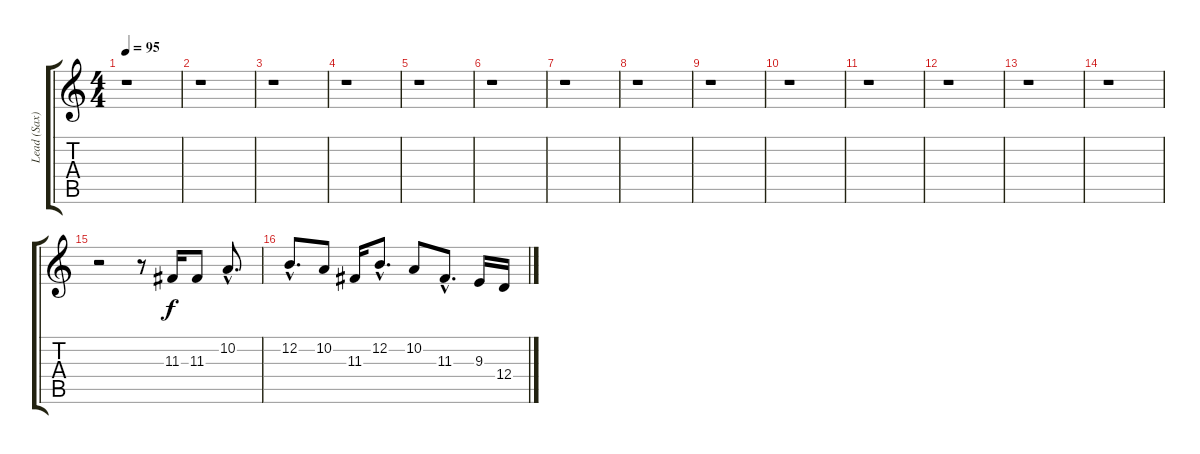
\track ("Lead (Sax)" "Lead (Sax)") {instrument altosax}
\staff {score tabs}
\tuning (E4 B3 G3 D3 A2 E2) {hide}
\ts (4 4)
\tempo 95
\clef g2
\ks c
r.1{dy f instrument altosax} |
r.1 |
r.1 |
r.1 |
r.1 |
r.1 |
r.1 |
r.1 |
r.1 |
r.1 |
r.1 |
r.1 |
r.1 |
r.1 |
r.2 r.8 11.3.16 11.3.8 10.2{hac}.8{d} |
12.2{hac}.8{d} 10.2.8 11.3.16 12.2{hac}.8{d} 10.2.8 11.3{hac}.8{d} 9.3.16 12.4.16
